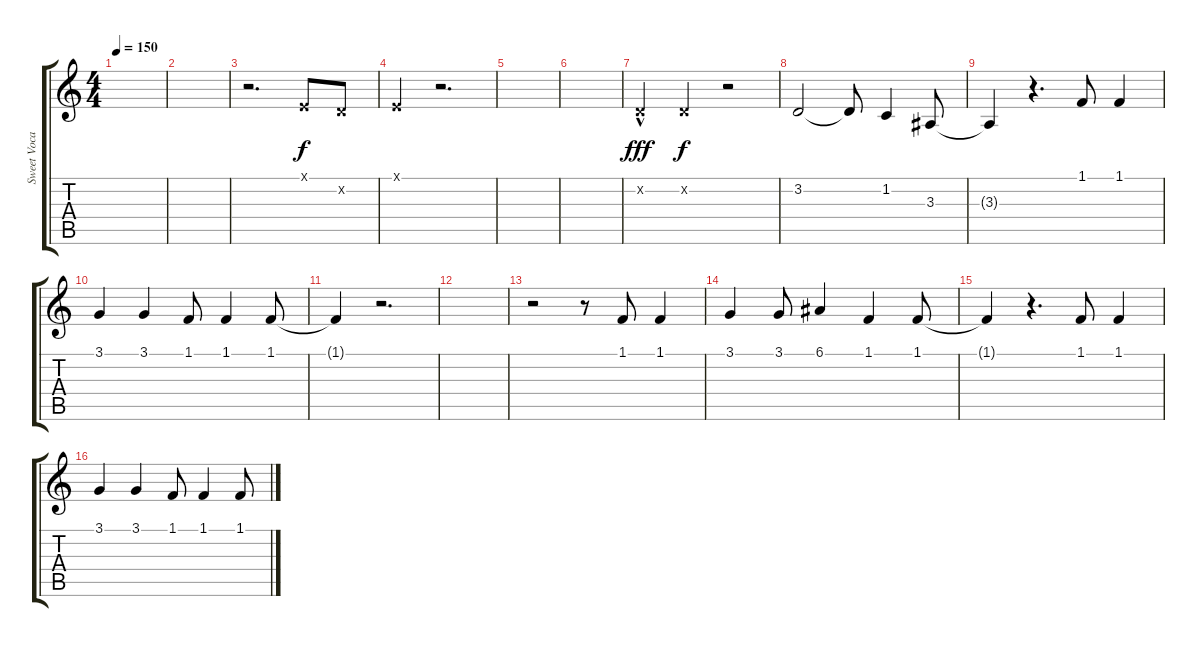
\track ("Sweet Vocals" "Sweet Voca") {instrument sopranosax}
\staff {score tabs}
\tuning (E4 B3 G3 D3 A2 E2) {hide}
\ts (4 4)
\tempo 150
\clef g2
\ks c
|
|
r.2{d} 0.1{x}.8 3.2{x}.8 |
0.1{x}.4 r.2{d} |
|
|
3.2{hac x}.4{dy fff} 3.2{x}.4{dy f} r.2 |
3.2.2 3.2{t}.8 1.2.4 3.3.8 |
3.3{t}.4 r.4{d} 1.1.8 1.1.4 |
3.1.4 3.1.4 1.1.8 1.1.4 1.1.8 |
1.1{t}.4 r.2{d} |
|
r.2 r.8 1.1.8 1.1.4 |
3.1.4 3.1.8 6.1.4 1.1.4 1.1.8 |
1.1{t}.4 r.4{d} 1.1.8 1.1.4 |
3.1.4 3.1.4 1.1.8 1.1.4 1.1.8
